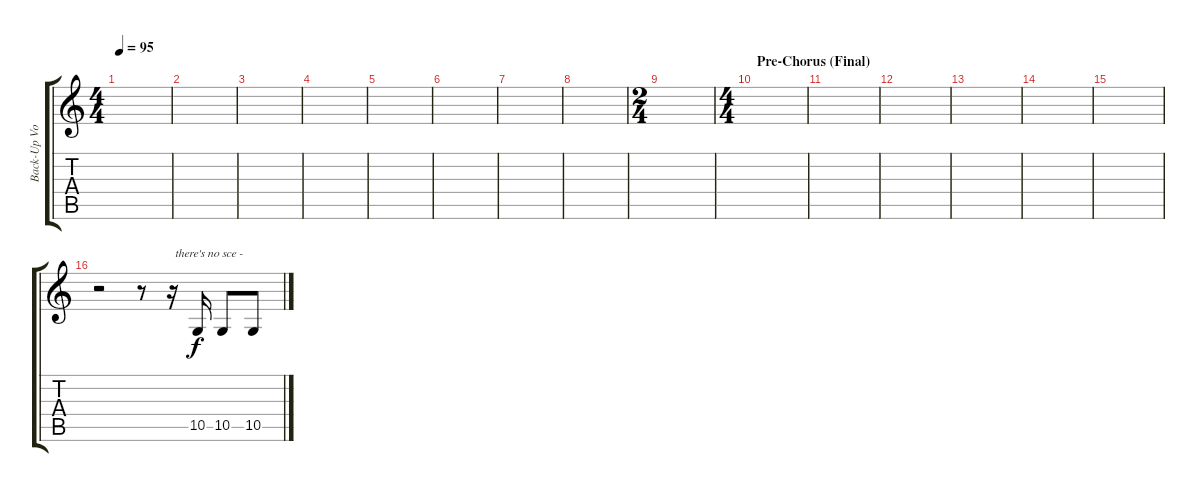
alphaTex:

\track ("Back-Up Vocal" "Back-Up Vo") {instrument lead6voice}
\staff {score tabs}
\tuning (E4 B3 G3 D3 A2 E2) {hide}
\ts (4 4)
\tempo 95
\clef g2
\ks c
|
|
|
|
|
|
|
|
\ts (2 4)
|
\ts (4 4)
\section ("" "Pre-Chorus (Final)")
|
|
|
|
|
|
r.2 r.8 r.16{txt " there's no sce -"} 10.5.16 10.5.8 10.5.8
